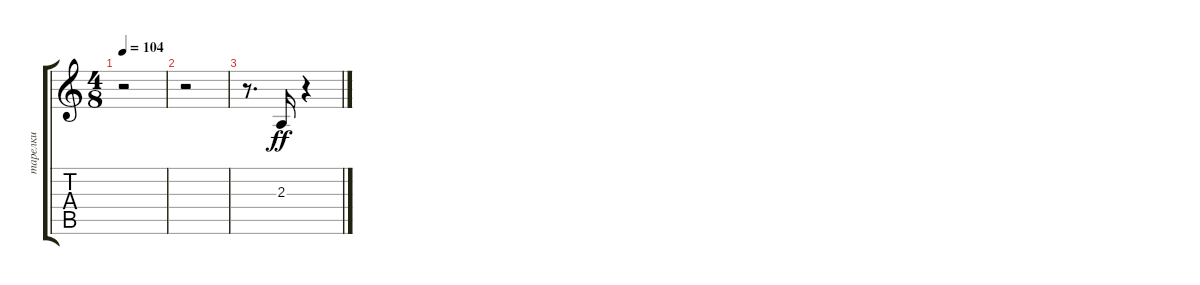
\track ("тарелки" "тарелки") {instrument acousticgrandpiano}
\staff {score tabs}
\tuning (E4 B3 G3 D3 A2 E2) {hide}
\ts (4 8)
\tempo 104
\clef g2
\ks c
r.2{dy ff} |
r.2 |
r.8{d} 2.3.16 r.4
